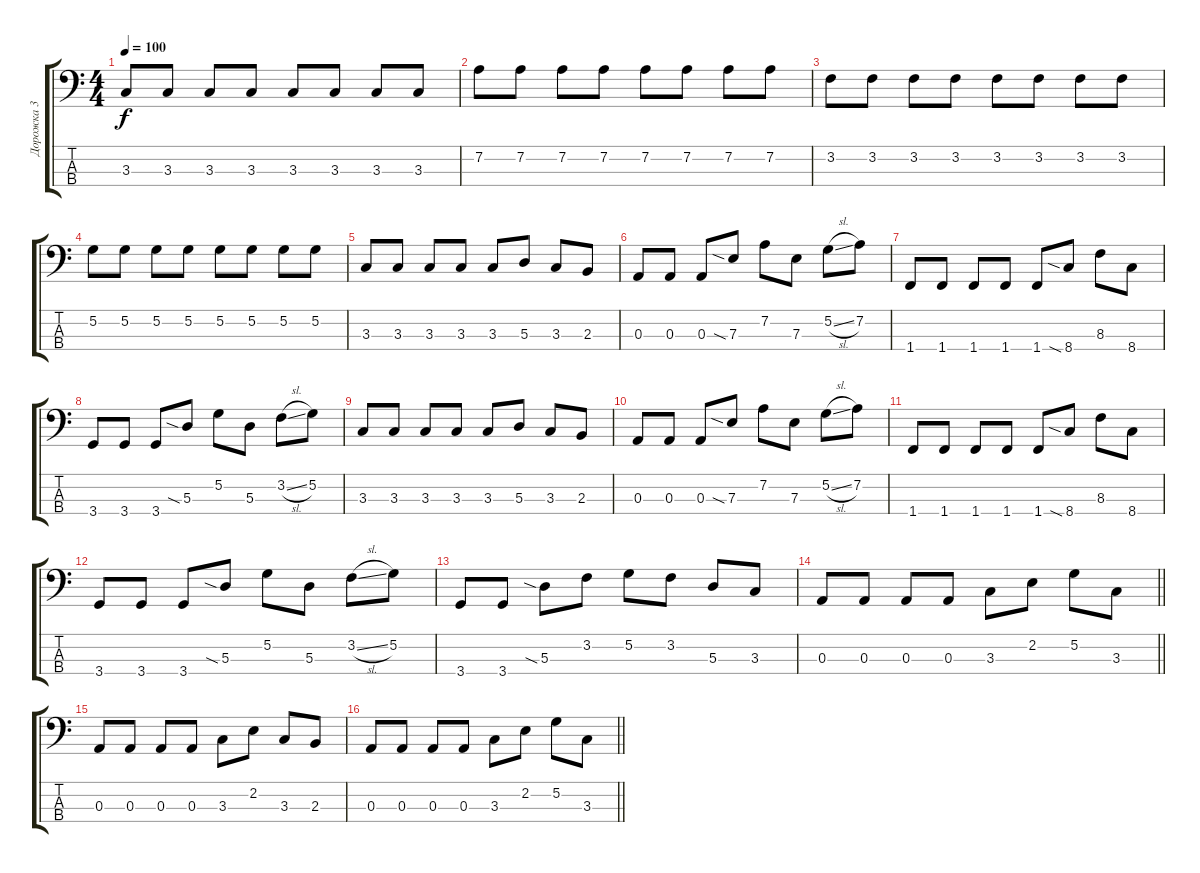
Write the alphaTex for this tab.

\track ("Дорожка 3" "Дорожка 3") {instrument electricbassfinger}
\staff {score tabs}
\tuning (G2 D2 A1 E1) {hide}
\ts (4 4)
\tempo 100
\clef f4
\ks c
3.3.8{dy f} 3.3.8 3.3.8 3.3.8 3.3.8 3.3.8 3.3.8 3.3.8 |
7.2.8 7.2.8 7.2.8 7.2.8 7.2.8 7.2.8 7.2.8 7.2.8 |
3.2.8 3.2.8 3.2.8 3.2.8 3.2.8 3.2.8 3.2.8 3.2.8 |
5.2.8 5.2.8 5.2.8 5.2.8 5.2.8 5.2.8 5.2.8 5.2.8 |
3.3.8 3.3.8 3.3.8 3.3.8 3.3.8 5.3.8 3.3.8 2.3.8 |
0.3.8 0.3.8 0.3.8 7.3{sia}.8 7.2.8 7.3.8 5.2{sl}.8 7.2.8 |
1.4.8 1.4.8 1.4.8 1.4.8 1.4.8 8.4{sia}.8 8.3.8 8.4.8 |
3.4.8 3.4.8 3.4.8 5.3{sia}.8 5.2.8 5.3.8 3.2{sl}.8 5.2.8 |
3.3.8 3.3.8 3.3.8 3.3.8 3.3.8 5.3.8 3.3.8 2.3.8 |
0.3.8 0.3.8 0.3.8 7.3{sia}.8 7.2.8 7.3.8 5.2{sl}.8 7.2.8 |
1.4.8 1.4.8 1.4.8 1.4.8 1.4.8 8.4{sia}.8 8.3.8 8.4.8 |
3.4.8 3.4.8 3.4.8 5.3{sia}.8 5.2.8 5.3.8 3.2{sl}.8 5.2.8 |
3.4.8 3.4.8 5.3{sia}.8 3.2.8 5.2.8 3.2.8 5.3.8 3.3.8 |
\barLineRight lightlight
0.3.8 0.3.8 0.3.8 0.3.8 3.3.8 2.2.8 5.2.8 3.3.8 |
0.3.8 0.3.8 0.3.8 0.3.8 3.3.8 2.2.8 3.3.8 2.3.8 |
\barLineRight lightlight
0.3.8 0.3.8 0.3.8 0.3.8 3.3.8 2.2.8 5.2.8 3.3.8
